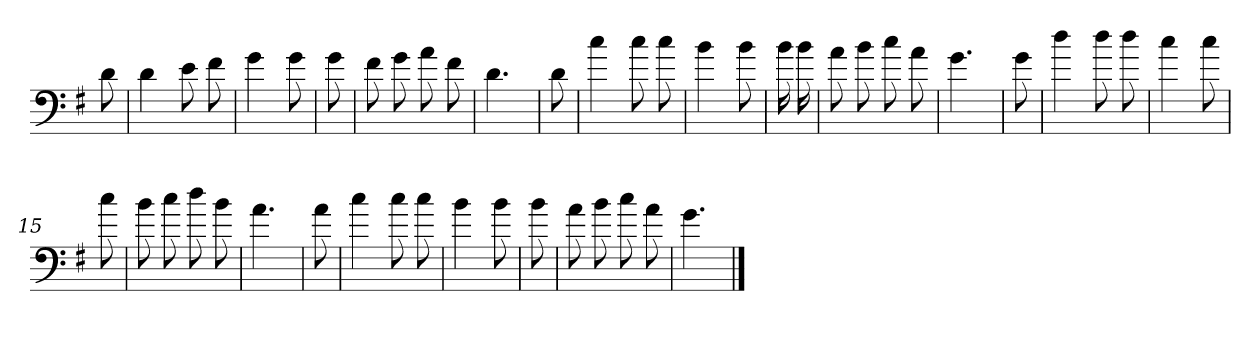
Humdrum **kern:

**kern
*part1
*staff1
*clefF4
*k[f#]
*G:
=
8d
=1
4d
8e
8f#
=2
4g
8g
=3
8g
=4
8f#
8g
8a
8f#
=5
4.d
=6
8d
=7
4cc
8cc
8cc
=8
4b
8b
=9
16b
16b
=10
8a
8b
8cc
8a
=11
4.g
=12
8g
=13
4dd
8dd
8dd
=14
4cc
8cc
=15
8cc
=16
8b
8cc
8dd
8b
=17
4.a
=18
8a
=19
4cc
8cc
8cc
=20
4b
8b
=21
8b
=22
8a
8b
8cc
8a
=23
4.g
==
*-
